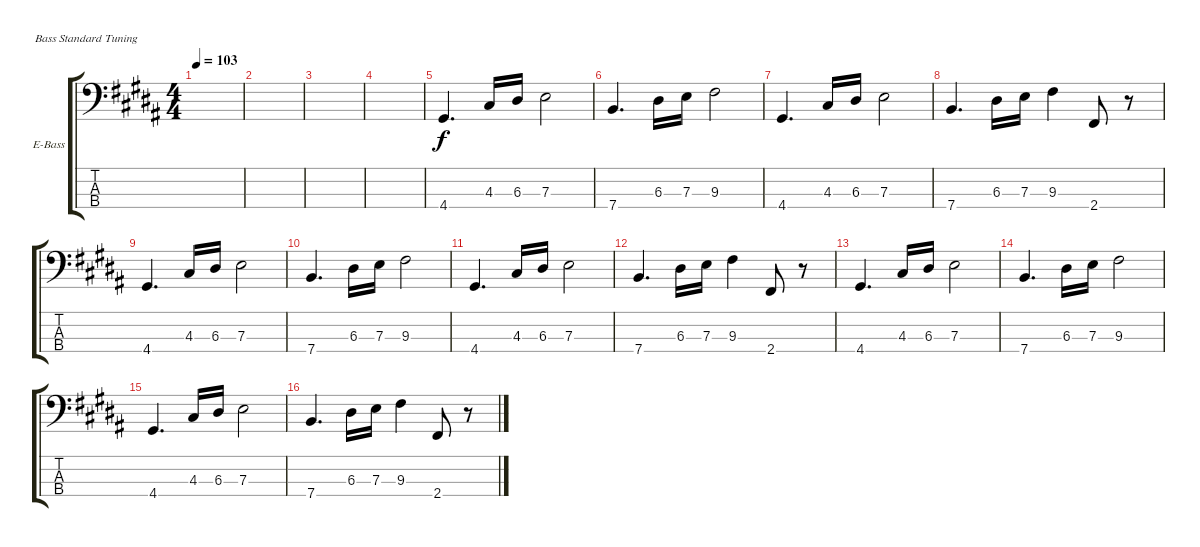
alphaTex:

\defaultSystemsLayout 4
\bracketExtendMode groupsimilarinstruments
\firstSystemTrackNameOrientation horizontal
\otherSystemsTrackNameOrientation horizontal
\track ("Electric Bass" "E-Bass") {instrument electricbassfinger}
\staff {score tabs}
\tuning (G2 D2 A1 E1)
\ts (4 4)
\tempo 103
\clef f4
\scale
0.396409
\ks b
|
\scale
0.0834717 |
\scale
0.0945214 |
\scale
0.0869883 |
\scale
0.559633 4.4.4{d} 4.3.16 6.3.16 7.3.2 |
\scale
0.509582 7.4.4{d} 6.3.16 7.3.16 9.3.2 |
\scale
0.436141 4.4.4{d} 4.3.16 6.3.16 7.3.2 |
7.4.4{d} 6.3.16 7.3.16 9.3.4 2.4.8 r.8 |
4.4.4{d} 4.3.16 6.3.16 7.3.2 |
7.4.4{d} 6.3.16 7.3.16 9.3.2 |
4.4.4{d} 4.3.16 6.3.16 7.3.2 |
7.4.4{d} 6.3.16 7.3.16 9.3.4 2.4.8 r.8 |
4.4.4{d} 4.3.16 6.3.16 7.3.2 |
7.4.4{d} 6.3.16 7.3.16 9.3.2 |
4.4.4{d} 4.3.16 6.3.16 7.3.2 |
7.4.4{d} 6.3.16 7.3.16 9.3.4 2.4.8 r.8
